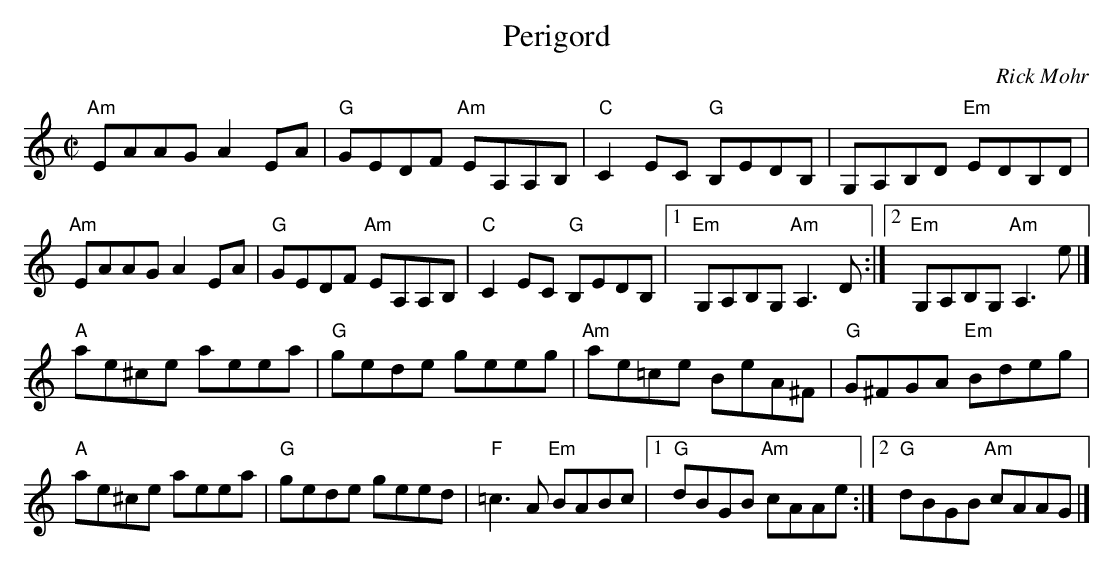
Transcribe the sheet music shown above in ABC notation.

X:1
T:Perigord
C:Rick Mohr
L:1/8
M:C|
K:Am
"Am"EAAG A2EA|"G"GEDF "Am"EA,A,B,|"C"C2EC "G"B,EDB,|G,A,B,D "Em"EDB,D|
"Am"EAAG A2EA|"G"GEDF "Am"EA,A,B,|"C"C2EC "G"B,EDB,\
|1"Em"G,A,B,G, "Am"A,3D:|2"Em"G,A,B,G, "Am"A,3e|]
"A"ae^ce aeea|"G"gede geeg|"Am"ae=ce BeA^F|"G"G^FGA "Em"Bdeg|
"A"ae^ce aeea|"G"gede geed|"F"=c3A "Em"BABc\
|1"G"dBGB "Am"cAAe:|2"G"dBGB "Am"cAAG|]
